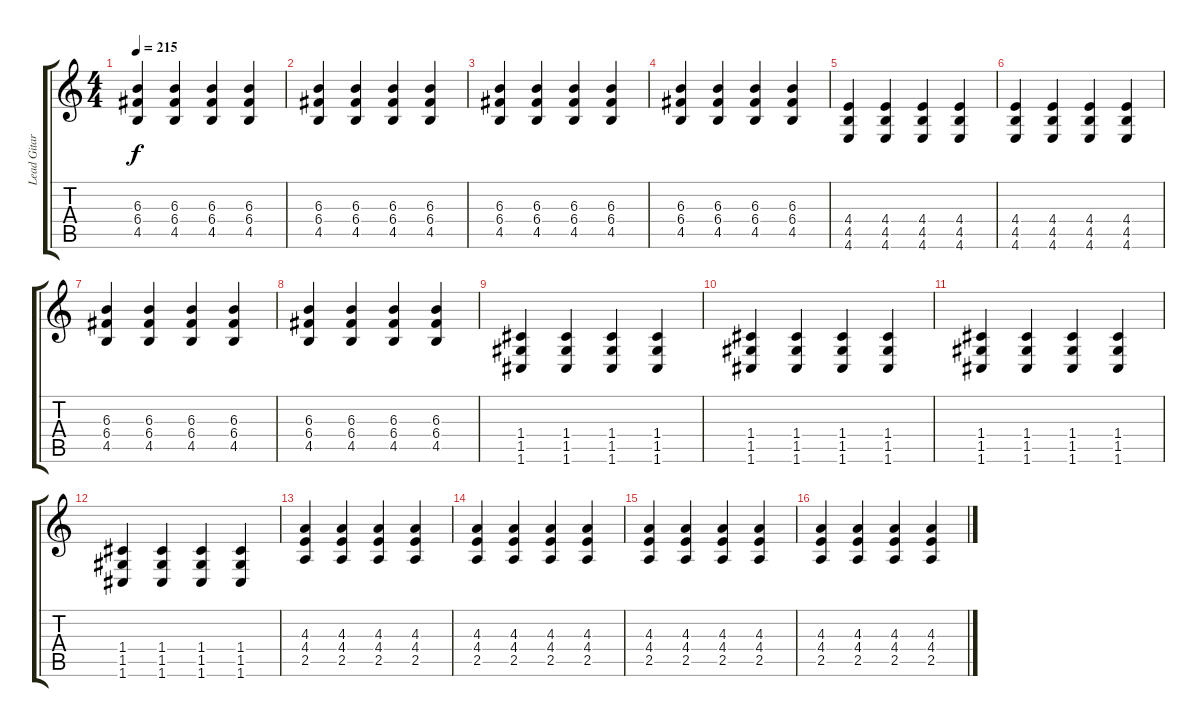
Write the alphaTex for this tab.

\track ("Lead Gitarre" "Lead Gitar") {instrument overdrivenguitar}
\staff {score tabs}
\tuning (D4 A3 F3 C3 G2 C2) {hide}
\ts (4 4)
\tempo 215
\clef g2
\ks c
(6.3 6.4 4.5).4{dy f} (6.3 6.4 4.5).4 (6.3 6.4 4.5).4 (6.3 6.4 4.5).4 |
(6.3 6.4 4.5).4 (6.3 6.4 4.5).4 (6.3 6.4 4.5).4 (6.3 6.4 4.5).4 |
(6.3 6.4 4.5).4 (6.3 6.4 4.5).4 (6.3 6.4 4.5).4 (6.3 6.4 4.5).4 |
(6.3 6.4 4.5).4 (6.3 6.4 4.5).4 (6.3 6.4 4.5).4 (6.3 6.4 4.5).4 |
(4.4 4.5 4.6).4 (4.4 4.5 4.6).4 (4.4 4.5 4.6).4 (4.4 4.5 4.6).4 |
(4.4 4.5 4.6).4 (4.4 4.5 4.6).4 (4.4 4.5 4.6).4 (4.4 4.5 4.6).4 |
(6.3 6.4 4.5).4 (6.3 6.4 4.5).4 (6.3 6.4 4.5).4 (6.3 6.4 4.5).4 |
(6.3 6.4 4.5).4 (6.3 6.4 4.5).4 (6.3 6.4 4.5).4 (6.3 6.4 4.5).4 |
(1.4 1.5 1.6).4 (1.4 1.5 1.6).4 (1.4 1.5 1.6).4 (1.4 1.5 1.6).4 |
(1.4 1.5 1.6).4 (1.4 1.5 1.6).4 (1.4 1.5 1.6).4 (1.4 1.5 1.6).4 |
(1.4 1.5 1.6).4 (1.4 1.5 1.6).4 (1.4 1.5 1.6).4 (1.4 1.5 1.6).4 |
(1.4 1.5 1.6).4 (1.4 1.5 1.6).4 (1.4 1.5 1.6).4 (1.4 1.5 1.6).4 |
(4.3 4.4 2.5).4 (4.3 4.4 2.5).4 (4.3 4.4 2.5).4 (4.3 4.4 2.5).4 |
(4.3 4.4 2.5).4 (4.3 4.4 2.5).4 (4.3 4.4 2.5).4 (4.3 4.4 2.5).4 |
(4.3 4.4 2.5).4 (4.3 4.4 2.5).4 (4.3 4.4 2.5).4 (4.3 4.4 2.5).4 |
(4.3 4.4 2.5).4 (4.3 4.4 2.5).4 (4.3 4.4 2.5).4 (4.3 4.4 2.5).4
